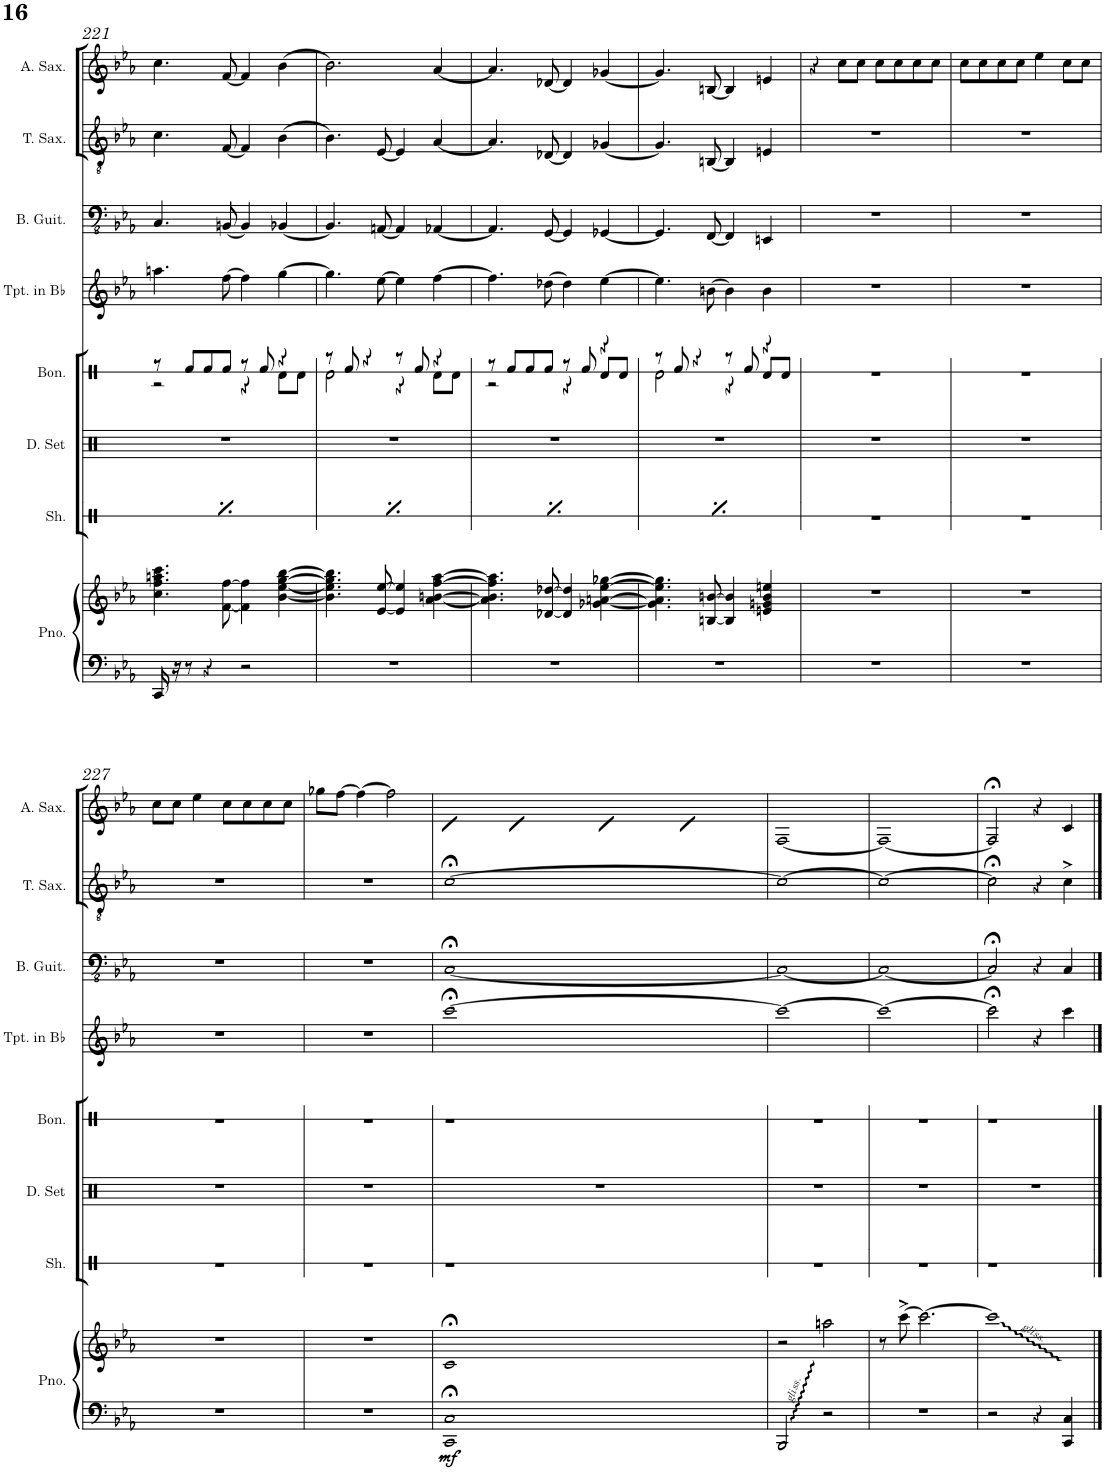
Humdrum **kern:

**kern	**kern	**dynam	**kern	**kern	**kern	**kern	**kern	**kern	**kern
*part8	*part8	*part8	*part7	*part6	*part5	*part4	*part3	*part2	*part1
*staff9	*staff8	*staff8/9	*staff7	*staff6	*staff5	*staff4	*staff3	*staff2	*staff1
*I"Piano	*	*	*I"Shaker	*I"Drumset	*I"Bongos	*I"Trumpet in Bb	*I"Bass Guitar	*I"Tenor Saxophone	*I"Alto Saxophone
*I'Pno.	*	*	*I'Sh.	*I'D. Set	*I'Bon.	*I'Tpt. in Bb	*I'B. Guit.	*I'T. Sax.	*I'A. Sax.
!!LO:PB:g=z
*clefF4	*clefG2	*	*clefX	*clefX	*clefX	*clefG2	*clefFv4	*clefGv2	*clefG2
*	*	*	*	*	*	*Trd1c2	*	*Trd8c14	*Trd5c9
*k[b-e-a-]	*k[b-e-a-]	*	*k[]	*k[]	*k[]	*k[b-e-a-]	*k[b-e-a-]	*k[b-e-a-]	*k[b-e-a-]
*M4/4	*M4/4	*	*M4/4	*M4/4	*M4/4	*M4/4	*M4/4	*M4/4	*M4/4
=221	=221	=221	=221	=221	=221	=221	=221	=221	=221
*	*	*	*	*	*^	*	*	*	*
16CC/	4.cc\ 4.ff\ 4.aan\ 4.ccc\	.	4Re/	1r	8r	2r	4.aan\	4.CC/	4.c\	4.cc\
16r	.	.	.	.	.	.	.	.	.	.
8r	.	.	.	.	8Rf/L	.	.	.	.	.
4r	.	.	8Re/L	.	8Rf/	.	.	.	.	.
.	[8f\ [8ff\	.	8Re/J	.	8Rf/J	.	[8ff\	[8BBBn/	[8F/	[8f/
2r	4f\] 4ff\]	.	4Re/	.	8r	4r	4ff\]	4BBB/]	4F/]	4f/]
.	.	.	.	.	8Rf/	.	.	.	.	.
.	[4b-\ [4ee-\ [4gg\ [4bb-\	.	8Re/L	.	4r	8Rd\L	[4gg\	[4BBB-X/	[4B-\	[4b-\
.	.	.	8Re/J	.	.	8Rd\J	.	.	.	.
=222	=222	=222	=222	=222	=222	=222	=222	=222	=222	=222
1r	4.b-\] 4.ee-\] 4.gg\] 4.bb-\]	.	4Re/	1r	8r	2Rd\	4.gg\]	4.BBB-/]	4.B-\]	2.b-\]
.	.	.	.	.	8Rf/	.	.	.	.	.
.	.	.	8Re/L	.	4r	.	.	.	.	.
.	[8e-/ [8ee-/	.	8Re/J	.	.	.	[8ee-\	[8AAAn/	[8E-/	.
.	4e-/] 4ee-/]	.	4Re/	.	8r	4r	4ee-\]	4AAA/]	4E-/]	.
.	.	.	.	.	8Rf/	.	.	.	.	.
.	[4a-\ [4bn\ [4ff\ [4aa-\	.	8Re/L	.	4r	8Rd\L	[4ff\	[4AAA-X/	[4A-/	[4a-/
.	.	.	8Re/J	.	.	8Rd\J	.	.	.	.
=223	=223	=223	=223	=223	=223	=223	=223	=223	=223	=223
1r	4.a-\] 4.b\] 4.ff\] 4.aa-\]	.	4Re/	1r	8r	2r	4.ff\]	4.AAA-/]	4.A-/]	4.a-/]
.	.	.	.	.	8Rf/L	.	.	.	.	.
.	.	.	8Re/L	.	8Rf/	.	.	.	.	.
.	[8d-X/ [8dd-X/	.	8Re/J	.	8Rf/J	.	[8dd-X\	[8GGG/	[8D-X/	[8d-X/
.	4d-/] 4dd-/]	.	4Re/	.	8r	4r	4dd-\]	4GGG/]	4D-/]	4d-/]
.	.	.	.	.	8Rf/	.	.	.	.	.
.	[4g-X\ [4an\ [4ee-\ [4gg-X\	.	8Re/L	.	4r	8Rd/L	[4ee-\	[4GGG-X/	[4G-X/	[4g-X/
.	.	.	8Re/J	.	.	8Rd/J	.	.	.	.
=224	=224	=224	=224	=224	=224	=224	=224	=224	=224	=224
1r	4.g-\] 4.a\] 4.ee-\] 4.gg-\]	.	4Re/	1r	8r	2Rd\	4.ee-\]	4.GGG-/]	4.G-/]	4.g-/]
.	.	.	.	.	8Rf/	.	.	.	.	.
.	.	.	8Re/L	.	4r	.	.	.	.	.
.	[8Bn/ [8bn/	.	8Re/J	.	.	.	[8bn\	[8FFF/	[8BBn/	[8Bn/
.	4B/] 4b/]	.	4Re/	.	8r	4r	4b\]	4FFF/]	4BB/]	4B/]
.	.	.	.	.	8Rf/	.	.	.	.	.
.	4en/ 4gn/ 4b/ 4een/	.	8Re/L	.	4r	8Rd/L	4b\	4EEEn/	4En/	4en/
.	.	.	8Re/J	.	.	8Rd/J	.	.	.	.
*	*	*	*	*	*v	*v	*	*	*	*
=225	=225	=225	=225	=225	=225	=225	=225	=225	=225
1r	1r	.	1r	1r	1r	1r	1r	1r	4r
.	.	.	.	.	.	.	.	.	8cc\L
.	.	.	.	.	.	.	.	.	8cc\J
.	.	.	.	.	.	.	.	.	8cc\L
.	.	.	.	.	.	.	.	.	8cc\
.	.	.	.	.	.	.	.	.	8cc\
.	.	.	.	.	.	.	.	.	8cc\J
=226	=226	=226	=226	=226	=226	=226	=226	=226	=226
1r	1r	.	1r	1r	1r	1r	1r	1r	8cc\L
.	.	.	.	.	.	.	.	.	8cc\
.	.	.	.	.	.	.	.	.	8cc\
.	.	.	.	.	.	.	.	.	8cc\J
.	.	.	.	.	.	.	.	.	4ee-\
.	.	.	.	.	.	.	.	.	8cc\L
.	.	.	.	.	.	.	.	.	8cc\J
!!LO:LB:g=z
=227	=227	=227	=227	=227	=227	=227	=227	=227	=227
1r	1r	.	1r	1r	1r	1r	1r	1r	8cc\L
.	.	.	.	.	.	.	.	.	8cc\J
.	.	.	.	.	.	.	.	.	4ee-\
.	.	.	.	.	.	.	.	.	8cc\L
.	.	.	.	.	.	.	.	.	8cc\
.	.	.	.	.	.	.	.	.	8cc\
.	.	.	.	.	.	.	.	.	8cc\J
=228	=228	=228	=228	=228	=228	=228	=228	=228	=228
1r	1r	.	1r	1r	1r	1r	1r	1r	8gg-X\L
.	.	.	.	.	.	.	.	.	[8ff\J
.	.	.	.	.	.	.	.	.	4ff\_
.	.	.	.	.	.	.	.	.	2ff\]
=229	=229	=229	=229	=229	=229	=229	=229	=229	=229
*	*	*	*	*	*	*	*	*	*^
!	!	!LO:DY:b=2	!	!	!	!	!	!	!	!
1CC;< 1C;<	1c;<	mf	1r	1r	1r	[1ccc;<	[1CC;<	[1c;<	16.ee-!LL	4d
.	.	.	.	.	.	.	.	.	32ee-!JJk	.
*	*	*	*	*	*	*	*	*	*Xbrackettup	*
.	.	.	.	.	.	.	.	.	40cc!LLL	.
.	.	.	.	.	.	.	.	.	40gg!	.
.	.	.	.	.	.	.	.	.	40gg-X!	.
.	.	.	.	.	.	.	.	.	40ff!	.
.	.	.	.	.	.	.	.	.	40ee-!JJJ	.
.	.	.	.	.	.	.	.	.	40cc!LLL	4d
.	.	.	.	.	.	.	.	.	40g!	.
.	.	.	.	.	.	.	.	.	40g-X!	.
.	.	.	.	.	.	.	.	.	40f!	.
.	.	.	.	.	.	.	.	.	40e-!JJJ	.
.	.	.	.	.	.	.	.	.	32c!LLL	.
.	.	.	.	.	.	.	.	.	32B-!	.
.	.	.	.	.	.	.	.	.	32G-X!	.
.	.	.	.	.	.	.	.	.	32F!JJJ	.
.	.	.	.	.	.	.	.	.	32c!LLL	4d
.	.	.	.	.	.	.	.	.	32G-!J	.
.	.	.	.	.	.	.	.	.	16F!JJ	.
.	.	.	.	.	.	.	.	.	32c!LLL	.
.	.	.	.	.	.	.	.	.	32G-!J	.
.	.	.	.	.	.	.	.	.	16F!JJ	.
.	.	.	.	.	.	.	.	.	32c!LLL	4d
.	.	.	.	.	.	.	.	.	32G-!J	.
.	.	.	.	.	.	.	.	.	16F!JJ	.
.	.	.	.	.	.	.	.	.	32c!LLL	.
.	.	.	.	.	.	.	.	.	32G-!J	.
.	.	.	.	.	.	.	.	.	[16F!JJ	.
*	*	*	*	*	*	*	*	*	*v	*v
=230	=230	=230	=230	=230	=230	=230	=230	=230	=230
2BBB-/	2r	.	1r	1r	1r	1ccc_	1CC_	1c_	1F_
2r	2aan\	.	.	.	.	.	.	.	.
=231	=231	=231	=231	=231	=231	=231	=231	=231	=231
*	*^	*	*	*	*	*	*	*	*
1r	8r	8ryy	.	1r	1r	1r	1ccc_	1CC_	1c_	1F_
.	[8ccc^\	[8ccc	.	.	.	.	.	.	.	.
.	2.ccc\_	2.ccc_	.	.	.	.	.	.	.	.
=232	=232	=232	=232	=232	=232	=232	=232	=232	=232	=232
2r	1ccc]	2.ccc]	.	1r	1r	1r	2ccc;<\]	2CC;</]	2c;<\]	2F;</]
4r	.	.	.	.	.	.	4r	4r	4r	4r
4CC/ 4C/	.	4c	.	.	.	.	4ccc\	4CC/	4c^\	4c/
*	*v	*v	*	*	*	*	*	*	*	*
==	==	==	==	==	==	==	==	==	==
*-	*-	*-	*-	*-	*-	*-	*-	*-	*-
